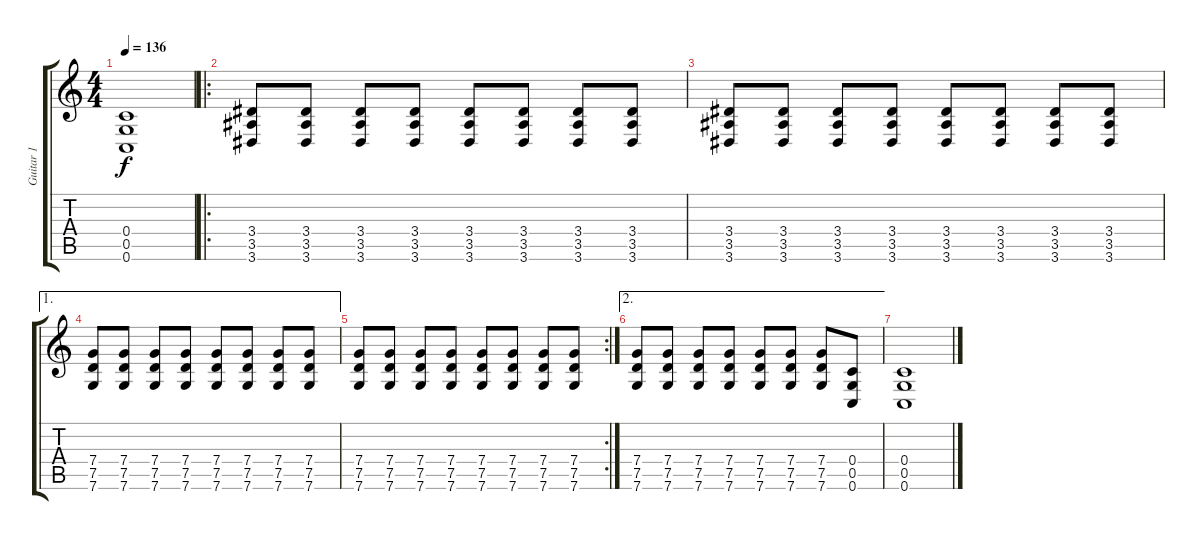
\track ("Guitar 1" "Guitar 1") {instrument distortionguitar}
\staff {score tabs}
\tuning (D4 A3 F3 C3 G2 C2) {hide}
\ts (4 4)
\tempo 136
\clef g2
\ks c
(0.4 0.5 0.6).1{dy f} |
\ro
(3.4 3.5 3.6).8 (3.4 3.5 3.6).8 (3.4 3.5 3.6).8 (3.4 3.5 3.6).8 (3.4 3.5 3.6).8 (3.4 3.5 3.6).8 (3.4 3.5 3.6).8 (3.4 3.5 3.6).8 |
(3.4 3.5 3.6).8 (3.4 3.5 3.6).8 (3.4 3.5 3.6).8 (3.4 3.5 3.6).8 (3.4 3.5 3.6).8 (3.4 3.5 3.6).8 (3.4 3.5 3.6).8 (3.4 3.5 3.6).8 |
\ae 1
(7.4 7.5 7.6).8 (7.4 7.5 7.6).8 (7.4 7.5 7.6).8 (7.4 7.5 7.6).8 (7.4 7.5 7.6).8 (7.4 7.5 7.6).8 (7.4 7.5 7.6).8 (7.4 7.5 7.6).8 |
\rc 2
(7.4 7.5 7.6).8 (7.4 7.5 7.6).8 (7.4 7.5 7.6).8 (7.4 7.5 7.6).8 (7.4 7.5 7.6).8 (7.4 7.5 7.6).8 (7.4 7.5 7.6).8 (7.4 7.5 7.6).8 |
\ae 2
(7.4 7.5 7.6).8 (7.4 7.5 7.6).8 (7.4 7.5 7.6).8 (7.4 7.5 7.6).8 (7.4 7.5 7.6).8 (7.4 7.5 7.6).8 (7.4 7.5 7.6).8 (0.4 0.5 0.6).8 |
(0.4 0.5 0.6).1
